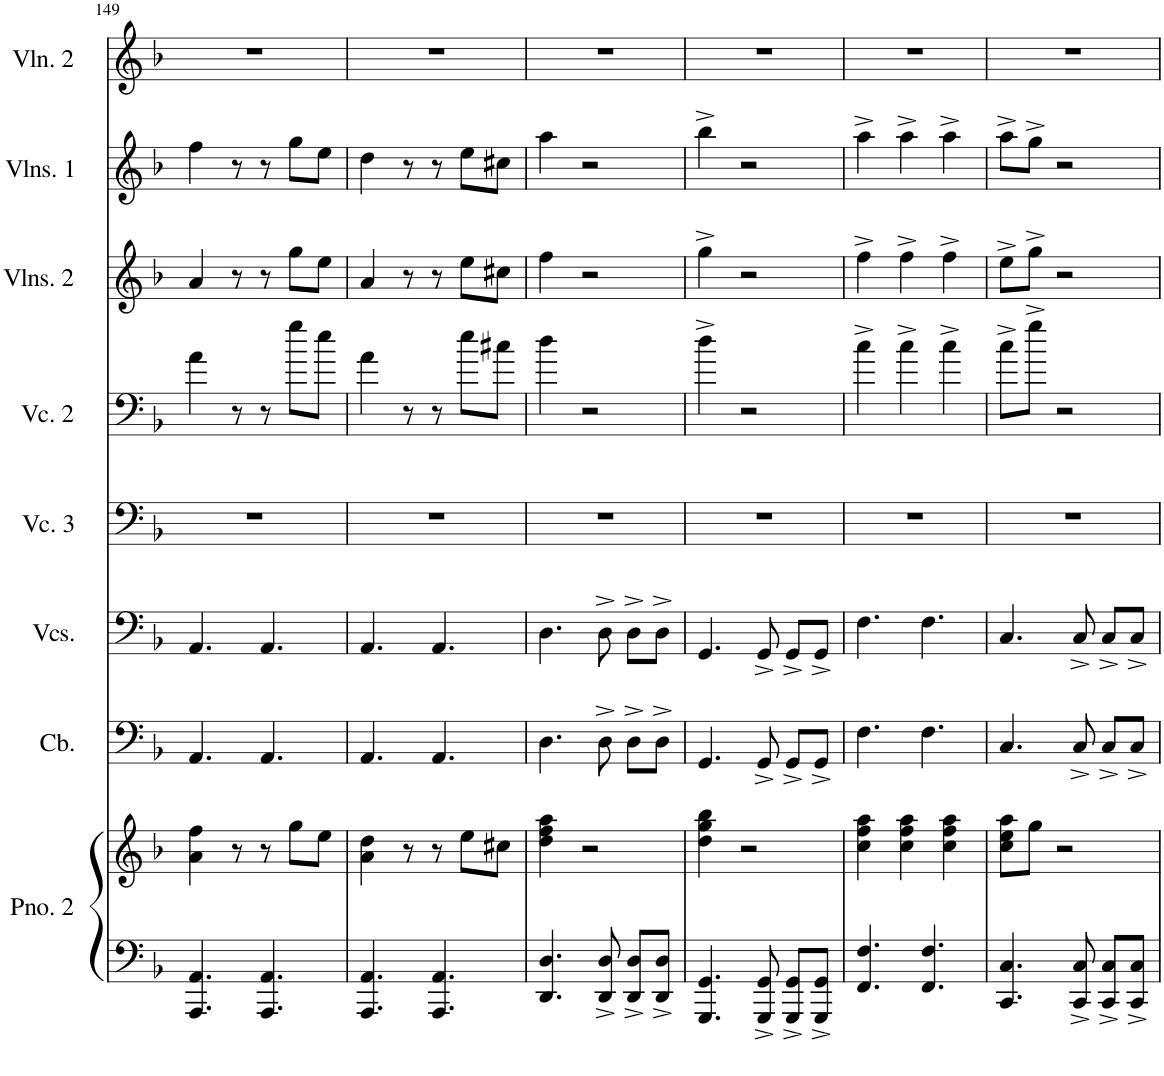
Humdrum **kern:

**kern	**kern	**kern	**kern	**kern	**kern	**kern	**kern	**kern
*part8	*part8	*part7	*part6	*part5	*part4	*part3	*part2	*part1
*staff9	*staff8	*staff7	*staff6	*staff5	*staff4	*staff3	*staff2	*staff1
*I"Piano 2	*	*I"Contrabass	*I"Violoncellos	*I"Violoncello 3	*I"Violoncello 2	*I"Violins 2	*I"Violins 1	*I"Violin 2
*I'Pno. 2	*	*I'Cb.	*I'Vcs.	*I'Vc. 3	*I'Vc. 2	*I'Vlns. 2	*I'Vlns. 1	*I'Vln. 2
!!LO:PB:g=z
*clefF4	*clefG2	*clefF4	*clefF4	*clefF4	*clefF4	*clefG2	*clefG2	*clefG2
*	*	*Trd7c12	*	*	*	*	*	*
*k[b-]	*k[b-]	*k[b-]	*k[b-]	*k[b-]	*k[b-]	*k[b-]	*k[b-]	*k[b-]
*M3/4	*M3/4	*M3/4	*M3/4	*M3/4	*M3/4	*M3/4	*M3/4	*M3/4
=149	=149	=149	=149	=149	=149	=149	=149	=149
4.AAA/ 4.AA/	4a\ 4ff\	4.AA/	4.AA/	2.r	4a\	4a/	4ff\	2.r
.	8r	.	.	.	8r	8r	8r	.
4.AAA/ 4.AA/	8r	4.AA/	4.AA/	.	8r	8r	8r	.
.	8gg\L	.	.	.	8gg\L	8gg\L	8gg\L	.
.	8ee\J	.	.	.	8ee\J	8ee\J	8ee\J	.
=150	=150	=150	=150	=150	=150	=150	=150	=150
4.AAA/ 4.AA/	4a\ 4dd\	4.AA/	4.AA/	2.r	4a\	4a/	4dd\	2.r
.	8r	.	.	.	8r	8r	8r	.
4.AAA/ 4.AA/	8r	4.AA/	4.AA/	.	8r	8r	8r	.
.	8ee\L	.	.	.	8ee\L	8ee\L	8ee\L	.
.	8cc#X\J	.	.	.	8cc#X\J	8cc#X\J	8cc#X\J	.
=151	=151	=151	=151	=151	=151	=151	=151	=151
4.DD/ 4.D/	4dd\ 4ff\ 4aa\	4.D\	4.D\	2.r	4dd\	4ff\	4aa\	2.r
.	2r	.	.	.	2r	2r	2r	.
8DD/^ 8D/^	.	8D^\	8D^\	.	.	.	.	.
8DD/^ 8D/^L	.	8D^\L	8D^\L	.	.	.	.	.
8DD/^ 8D/^J	.	8D^\J	8D^\J	.	.	.	.	.
=152	=152	=152	=152	=152	=152	=152	=152	=152
4.GGG/ 4.GG/	4dd\ 4gg\ 4bb-\	4.GG/	4.GG/	2.r	4dd^\	4gg^\	4bb-^\	2.r
.	2r	.	.	.	2r	2r	2r	.
8GGG/^ 8GG/^	.	8GG^/	8GG^/	.	.	.	.	.
8GGG/^ 8GG/^L	.	8GG^/L	8GG^/L	.	.	.	.	.
8GGG/^ 8GG/^J	.	8GG^/J	8GG^/J	.	.	.	.	.
=153	=153	=153	=153	=153	=153	=153	=153	=153
4.FF/ 4.F/	4cc\ 4ff\ 4aa\	4.F\	4.F\	2.r	4cc^\	4ff^\	4aa^\	2.r
.	4cc\ 4ff\ 4aa\	.	.	.	4cc^\	4ff^\	4aa^\	.
4.FF/ 4.F/	.	4.F\	4.F\	.	.	.	.	.
.	4cc\ 4ff\ 4aa\	.	.	.	4cc^\	4ff^\	4aa^\	.
=154	=154	=154	=154	=154	=154	=154	=154	=154
4.CC/ 4.C/	8cc\ 8ee\ 8aa\L	4.C/	4.C/	2.r	8cc^\L	8ee^\L	8aa^\L	2.r
.	8gg\J	.	.	.	8gg^\J	8gg^\J	8gg^\J	.
.	2r	.	.	.	2r	2r	2r	.
8CC/^ 8C/^	.	8C^/	8C^/	.	.	.	.	.
8CC/^ 8C/^L	.	8C^/L	8C^/L	.	.	.	.	.
8CC/^ 8C/^J	.	8C^/J	8C^/J	.	.	.	.	.
=	=	=	=	=	=	=	=	=
*-	*-	*-	*-	*-	*-	*-	*-	*-
